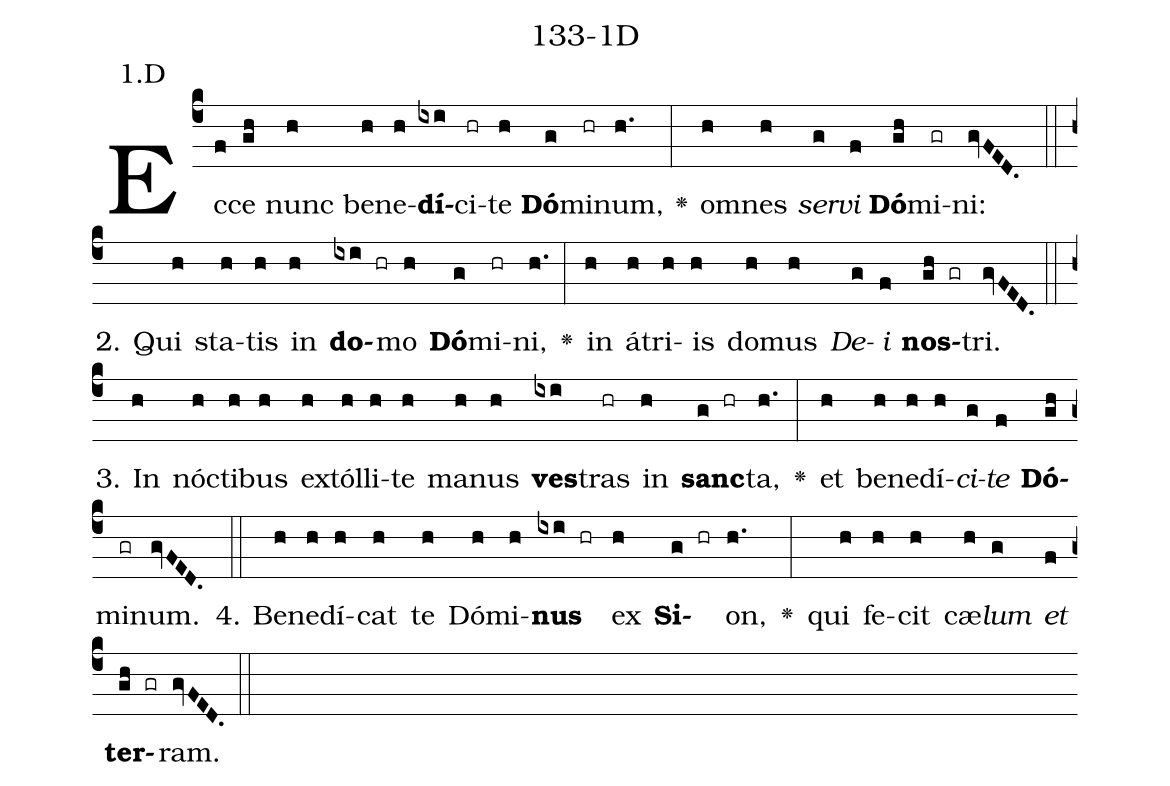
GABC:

name: 133-1D;
annotation: 1.D;
%%
(c4)Ec(f)ce(gh) nunc(h) be(h)ne(h)<b>dí</b>(ixi)ci(hr)te(h) <b>Dó</b>(g)mi(hr)num,(h.) <v>\greheightstar</v>(:) om(h)nes(h) <i>ser</i>(g)<i>vi</i>(f) <b>Dó</b>(gh)mi(gr)ni:(gvFED.) (::)
2. Qui(h) sta(h)tis(h) in(h) <b>do</b>(ixi hr)mo(h) <b>Dó</b>(g)mi(hr)ni,(h.) <v>\greheightstar</v>(:) in(h) á(h)tri(h)is(h) do(h)mus(h) <i>De</i>(g)<i>i</i>(f) <b>nos</b>(gh gr)tri.(gvFED.) (::)
3. In(h) nóc(h)ti(h)bus(h) ex(h)tól(h)li(h)te(h) ma(h)nus(h) <b>ves</b>(ixi)tras(hr) in(h) <b>sanc</b>(g hr)ta,(h.) <v>\greheightstar</v>(:) et(h) be(h)ne(h)dí(h)<i>ci</i>(g)<i>te</i>(f) <b>Dó</b>(gh)mi(gr)num.(gvFED.) (::)
4. Be(h)ne(h)dí(h)cat(h) te(h) Dó(h)mi(h)<b>nus</b>(ixi hr) ex(h) <b>Si</b>(g hr)on,(h.) <v>\greheightstar</v>(:) qui(h) fe(h)cit(h) cæ(h)<i>lum</i>(g) <i>et</i>(f) <b>ter</b>(gh gr)ram.(gvFED.) (::)
